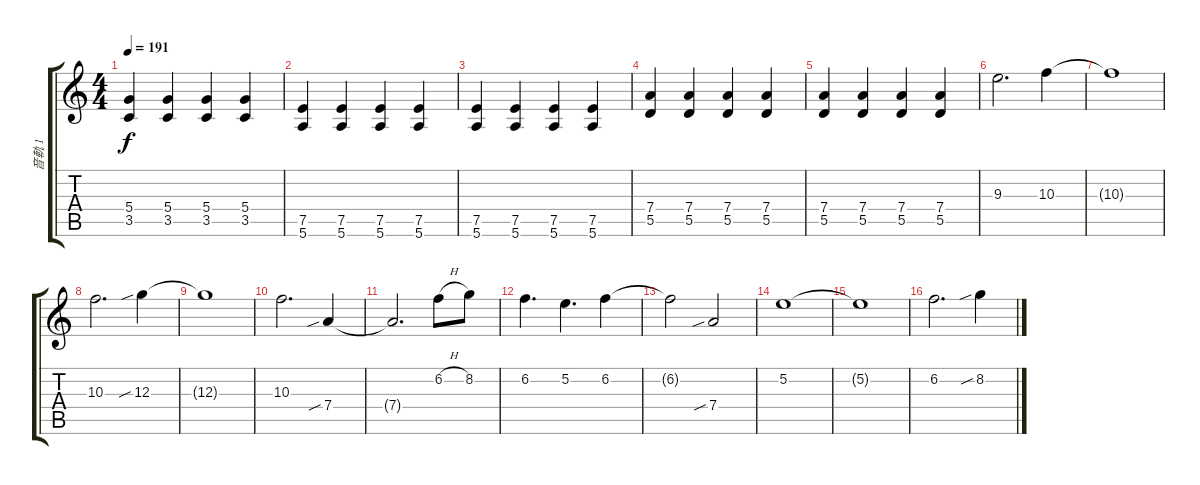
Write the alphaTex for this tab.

\track ("音軌 1" "音軌 1") {instrument electricguitarjazz}
\staff {score tabs}
\tuning (E4 B3 G3 D3 A2 E2) {hide}
\ts (4 4)
\tempo 191
\clef g2
\ks c
(5.4 3.5).4{dy f} (5.4 3.5).4 (5.4 3.5).4 (5.4 3.5).4 |
(7.5 5.6).4 (7.5 5.6).4 (7.5 5.6).4 (7.5 5.6).4 |
(7.5 5.6).4 (7.5 5.6).4 (7.5 5.6).4 (7.5 5.6).4 |
(7.4 5.5).4 (7.4 5.5).4 (7.4 5.5).4 (7.4 5.5).4 |
(7.4 5.5).4 (7.4 5.5).4 (7.4 5.5).4 (7.4 5.5).4 |
9.3.2{d instrument electricguitarjazz} 10.3.4 |
10.3{t}.1 |
10.3.2{d} 12.3{sib}.4 |
12.3{t}.1 |
10.3.2{d} 7.4{sib}.4 |
7.4{t}.2{d} 6.2{h}.8 8.2.8 |
6.2.4{d} 5.2.4{d} 6.2.4 |
6.2{t}.2 7.4{sib}.2 |
5.2.1 |
5.2{t}.1 |
6.2.2{d} 8.2{sib}.4
